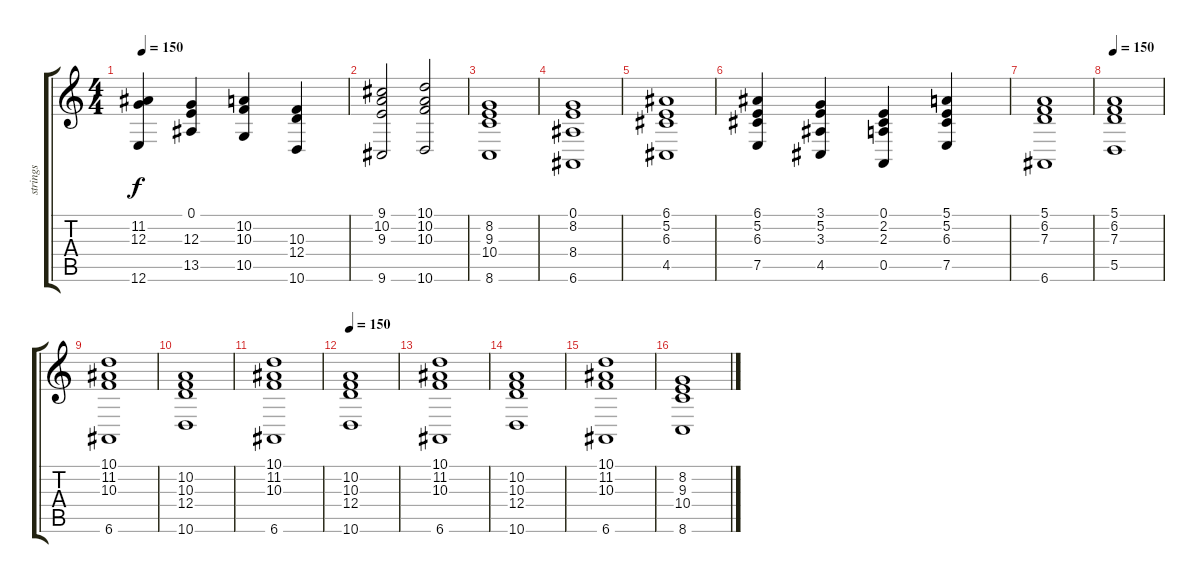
\track ("strings" "strings") {instrument tremolostrings}
\staff {score tabs}
\tuning (E4 B3 G3 D3 A2 E2) {hide}
\ts (4 4)
\tempo 150
\clef g2
\ks c
(11.2 12.3 12.6).4{dy f} (0.1 12.3 13.5).4 (10.2 10.3 10.5).4 (10.3 12.4 10.6).4 |
(9.1 10.2 9.3 9.6).2 (10.1 10.2 10.3 10.6).2 |
(8.2 9.3 10.4 8.6).1 |
(0.1 8.2 8.4 6.6).1 |
(6.1 5.2 6.3 4.5).1 |
(6.1 5.2 6.3 7.5).4 (3.1 5.2 3.3 4.5).4 (0.1 2.2 2.3 0.5).4 (5.1 5.2 6.3 7.5).4 |
(5.1 6.2 7.3 6.6).1 |
\tempo 150
(5.1 6.2 7.3 5.5).1 |
(10.1 11.2 10.3 6.6).1 |
(10.2 10.3 12.4 10.6).1 |
(10.1 11.2 10.3 6.6).1 |
\tempo 150
(10.2 10.3 12.4 10.6).1 |
(10.1 11.2 10.3 6.6).1 |
(10.2 10.3 12.4 10.6).1 |
(10.1 11.2 10.3 6.6).1 |
(8.2 9.3 10.4 8.6).1
